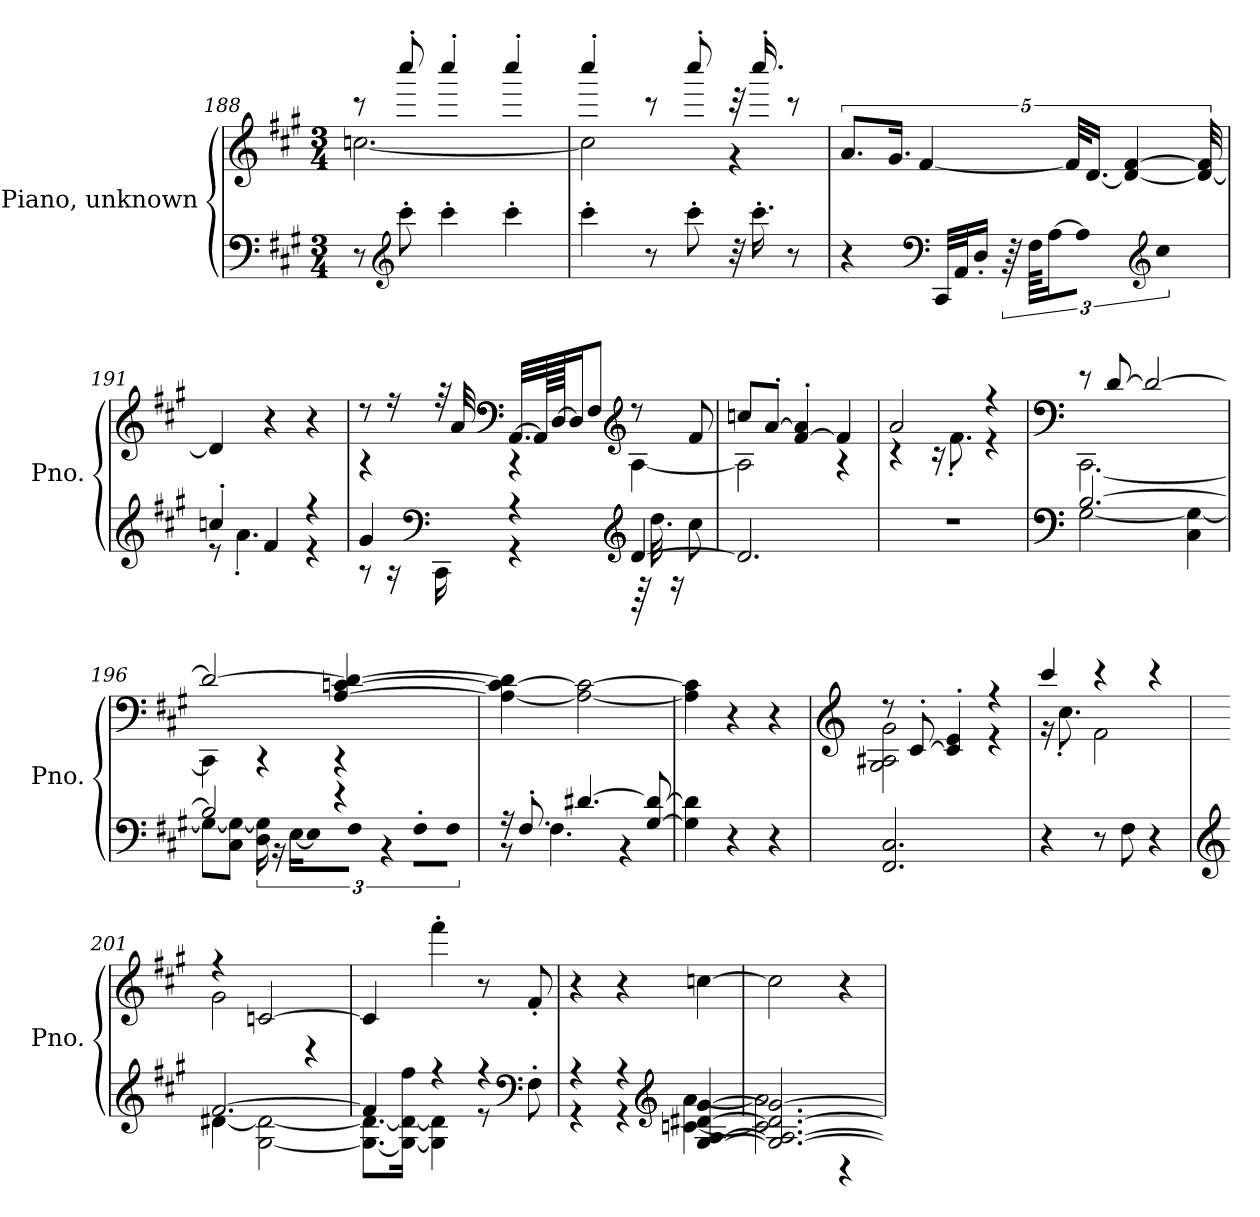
**kern	**kern
*part1	*part1
*staff2	*staff1
*I"Piano, unknown	*
*I'Pno.	*
*clefF4	*clefG2
*k[f#c#g#]	*k[f#c#g#]
*M3/4	*M3/4
=188	=188
*	*^
8r	8r	[2.ccn\
*clefG2	*	*
8ccc#'\	8cccc#'/	.
4ccc#'\	4cccc#'/	.
4ccc#'\	4cccc#'/	.
=189	=189	=189
4ccc#'\	4cccc#'/	2cc\]
8r	8r	.
8ccc#'\	8cccc#'/	.
32r	32r	4r
16.ccc#'\	16.cccc#'/	.
8r	8r	.
*	*v	*v
!!LO:PB:g=z
=190	=190
4r	10.a/L
.	20.g#/Jk
.	[5f#/
*clefF4	*
32CC#/LLL	.
32AA/J	.
16D'/JJ	.
96r	.
96F#\KKLL	.
[24A\	.
.	40f#/KLL]
16A\JJ]	.
.	[20.d/JJ
*clefG2	*
4cc#\	.
.	5d/_ [5f#/
.	40d/_ 40f#/]
=191	=191
*^	*
4ccn'/	8r	4d/]
.	4.a'\	.
4f#/	.	4r
4r	4r	4r
=192	=192	=192
*	*	*^
4g#/	8r	8r	4r
.	16r	16r	.
*clefF4	*	*	*
.	16CC#\	32r	.
.	.	32a/	.
*	*	*clefF4	*
4r	4r	[32.AA/LLL	4r
.	.	128AA/LL]	.
.	.	[128D/JJJ	.
.	.	16D/J]	.
.	.	8F#/J	.
*clefG2	*	*clefG2	*
[4d/	64r	8r	[4A\
.	32.dd\	.	.
.	16r	.	.
.	8cc#\	8f#/	.
*v	*v	*	*
!!LO:LB:g=z	!!
=193	=193	=193
2.d/]	8ccn/L	2A\]
.	[8a'/J	.
.	[4f#/' 4a/]'	.
.	4f#/]	4r
=194	=194	=194
2.r	2a/	4r
.	.	16r
.	.	8.f#'\
.	4r	4r
=195	=195	=195
*clefF4	*clefF4	*
*^	*	*
[2.B/	[2G#\	8r	[2.CC#\
.	.	[8d/	.
.	.	2d/_	.
.	4C#\ 4G#\_	.	.
=196	=196	=196	=196
2B/]	8G#\L_	2d/_	4CC#\]
.	8C#\ 8G#\_J	.	.
.	24D\ 24G#\]	.	4r
.	24r	.	.
.	[24E\LL	.	.
.	16E\]	.	.
.	16F#\JJ	.	.
4r	16r	[4A/ [4cn/ 4d/_	4r
.	8F#'\L	.	.
.	16F#\Jk	.	.
*	*	*v	*v
=197	=197	=197
16r	8r	4A\_ 4c\_ 4d\]
8.F#'/	.	.
.	4.F#\	.
[4.d#X/	.	2A\_ 2c\_
.	4r	.
[8G#/ 8d#/_	.	.
*v	*v	*
!!LO:LB:g=z
=198	=198
4G#\] 4d#\]	4A\] 4c\]
4r	4r
4r	4r
=199	=199
*	*clefG2
*	*^
2.FF#/ 2.C#/	8r	2G#\ 2A#X\ 2g#\
.	[8c#'/	.
.	4c#/]' 4e/'	.
.	4r	4r
=200	=200	=200
4r	4ccc#/	16r
.	.	8.cc#'\
8r	4r	2f#\
8F#\	.	.
4r	4r	.
=201	=201	=201
*clefG2	*	*
*^	*	*
[2.f#/	[4d#X\	4r	2g#\
.	[2G#\ 2d#\_	[2cn/	.
.	.	.	4r
*	*	*v	*v
=202	=202	=202
4f#/]	8.G#\_ 8.d#\_L	4c/]
.	16G#\_ 16d#\_ 16ff#\Jk	.
4r	4G#\] 4d#\]	4fff#'\
4r	8r	8r
*clefF4	*	*
.	8F#'\	8f#'/
!!LO:LB:g=z
=203	=203	=203
4r	4r	4r
4r	4r	4r
*clefG2	*	*
[4G#/ [4A/ [4d#X/ [4g#/	[4cn\ [4a\	[4ccn\
=204	=204	=204
2.G#/_ 2.A/_ 2.d#/_ 2.g#/_	2c\] 2a\]	2cc\]
.	4r	4r
*v	*v	*
=	=
*-	*-
